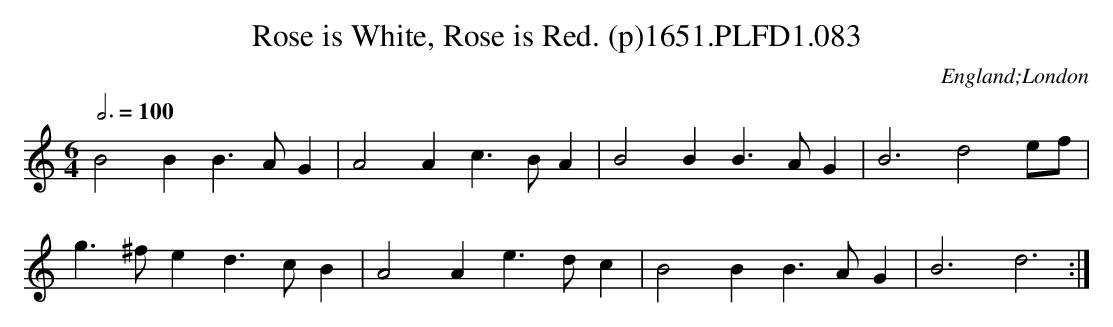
X:1
T:Rose is White, Rose is Red. (p)1651.PLFD1.083
M:6/4
L:1/4
Q:3/4=100
O:England;London
K:C
B2B B>AG|A2A c>BA|B2 B B>AG|B3 d2 e/f/|
g>^fe d>cB|A2 A e>dc|B2 B B>AG|B3 d3:|
